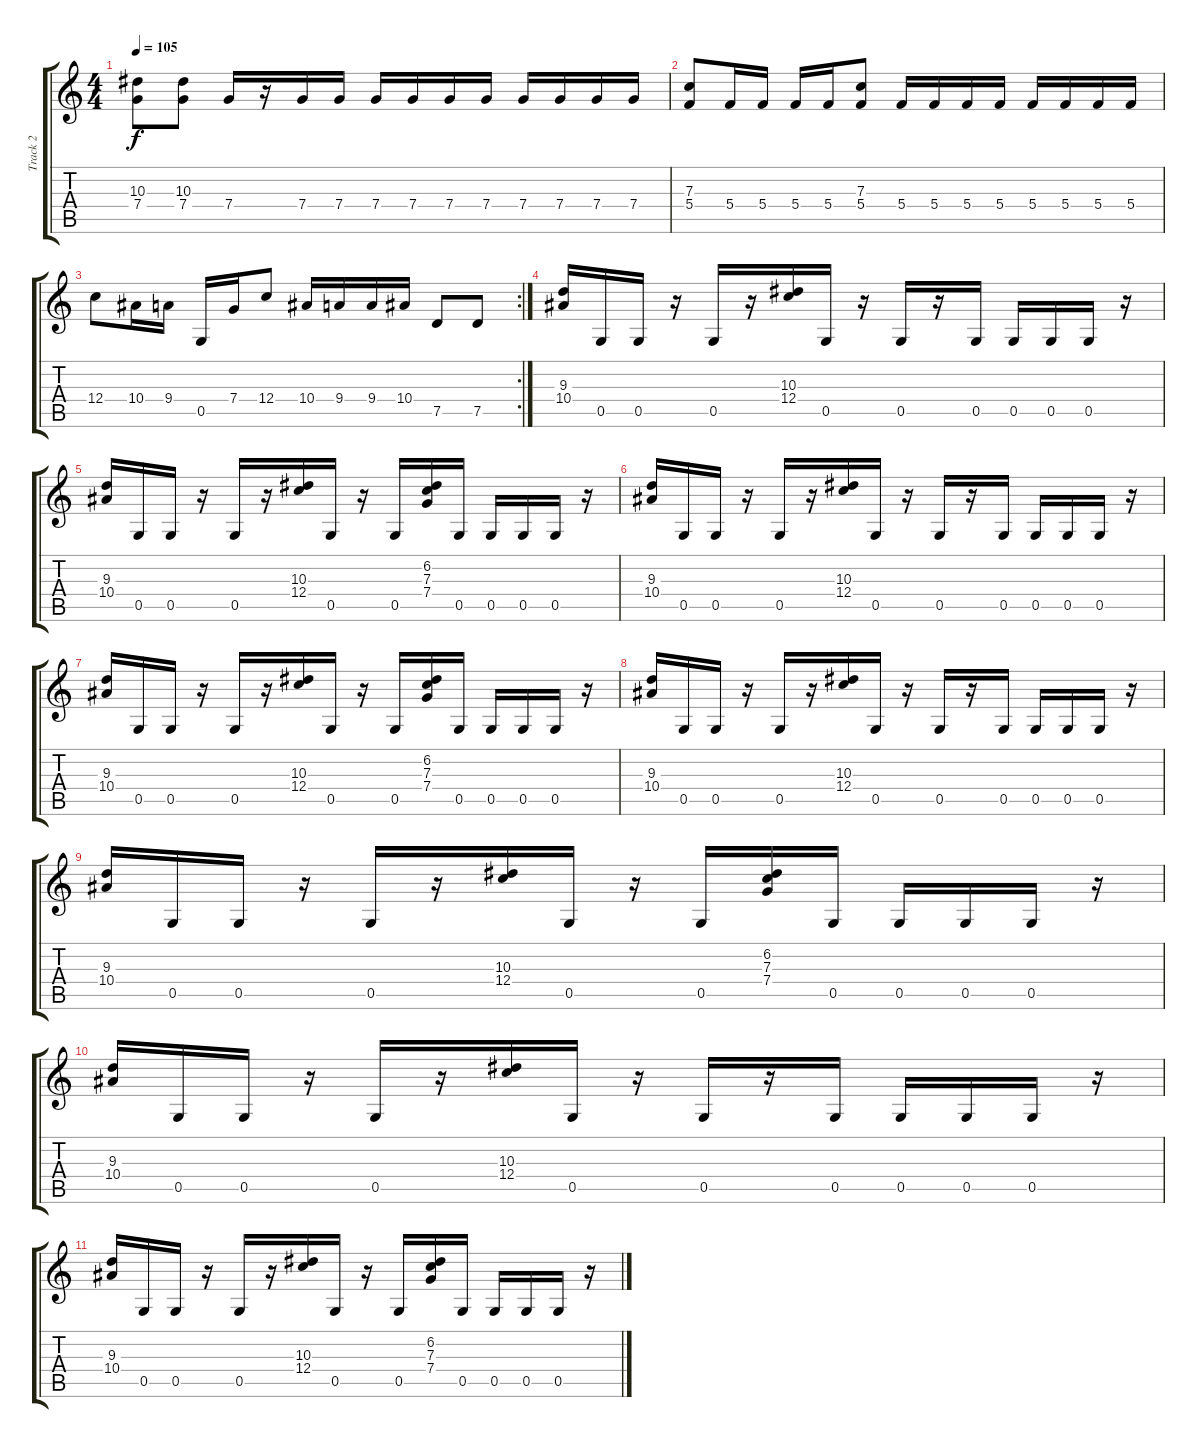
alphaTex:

\track ("Track 2" "Track 2") {instrument overdrivenguitar}
\staff {score tabs}
\tuning (D4 A3 F3 C3 G2 D2) {hide}
\ts (4 4)
\tempo 105
\clef g2
\ks c
(10.3 7.4).8{dy f} (10.3 7.4).8 7.4.16 r.16 7.4.16 7.4.16 7.4.16 7.4.16 7.4.16 7.4.16 7.4.16 7.4.16 7.4.16 7.4.16 |
(7.3 5.4).8 5.4.16 5.4.16 5.4.16 5.4.16 (7.3 5.4).8 5.4.16 5.4.16 5.4.16 5.4.16 5.4.16 5.4.16 5.4.16 5.4.16 |
\rc 2
12.4.8 10.4.16 9.4.16 0.5.16 7.4.16 12.4.8 10.4.16 9.4.16 9.4.16 10.4.16 7.5.8 7.5.8 |
(9.3 10.4).16{volume 8} 0.5.16 0.5.16 r.16 0.5.16 r.16 (10.3 12.4).16 0.5.16 r.16 0.5.16 r.16 0.5.16 0.5.16 0.5.16 0.5.16 r.16 |
(9.3 10.4).16 0.5.16 0.5.16 r.16 0.5.16 r.16 (10.3 12.4).16 0.5.16 r.16 0.5.16 (6.2 7.3 7.4).16 0.5.16 0.5.16 0.5.16 0.5.16 r.16 |
(9.3 10.4).16 0.5.16 0.5.16 r.16 0.5.16 r.16 (10.3 12.4).16 0.5.16 r.16 0.5.16 r.16 0.5.16 0.5.16 0.5.16 0.5.16 r.16 |
(9.3 10.4).16 0.5.16 0.5.16 r.16 0.5.16 r.16 (10.3 12.4).16 0.5.16 r.16 0.5.16 (6.2 7.3 7.4).16 0.5.16 0.5.16 0.5.16 0.5.16 r.16 |
(9.3 10.4).16{volume 0} 0.5.16 0.5.16 r.16 0.5.16 r.16 (10.3 12.4).16 0.5.16 r.16 0.5.16 r.16 0.5.16 0.5.16 0.5.16 0.5.16 r.16 |
(9.3 10.4).16 0.5.16 0.5.16 r.16 0.5.16 r.16 (10.3 12.4).16 0.5.16 r.16 0.5.16 (6.2 7.3 7.4).16 0.5.16 0.5.16 0.5.16 0.5.16 r.16 |
(9.3 10.4).16 0.5.16 0.5.16 r.16 0.5.16 r.16 (10.3 12.4).16 0.5.16 r.16 0.5.16 r.16 0.5.16 0.5.16 0.5.16 0.5.16 r.16 |
(9.3 10.4).16 0.5.16 0.5.16 r.16 0.5.16 r.16 (10.3 12.4).16 0.5.16 r.16 0.5.16 (6.2 7.3 7.4).16 0.5.16 0.5.16 0.5.16 0.5.16 r.16
